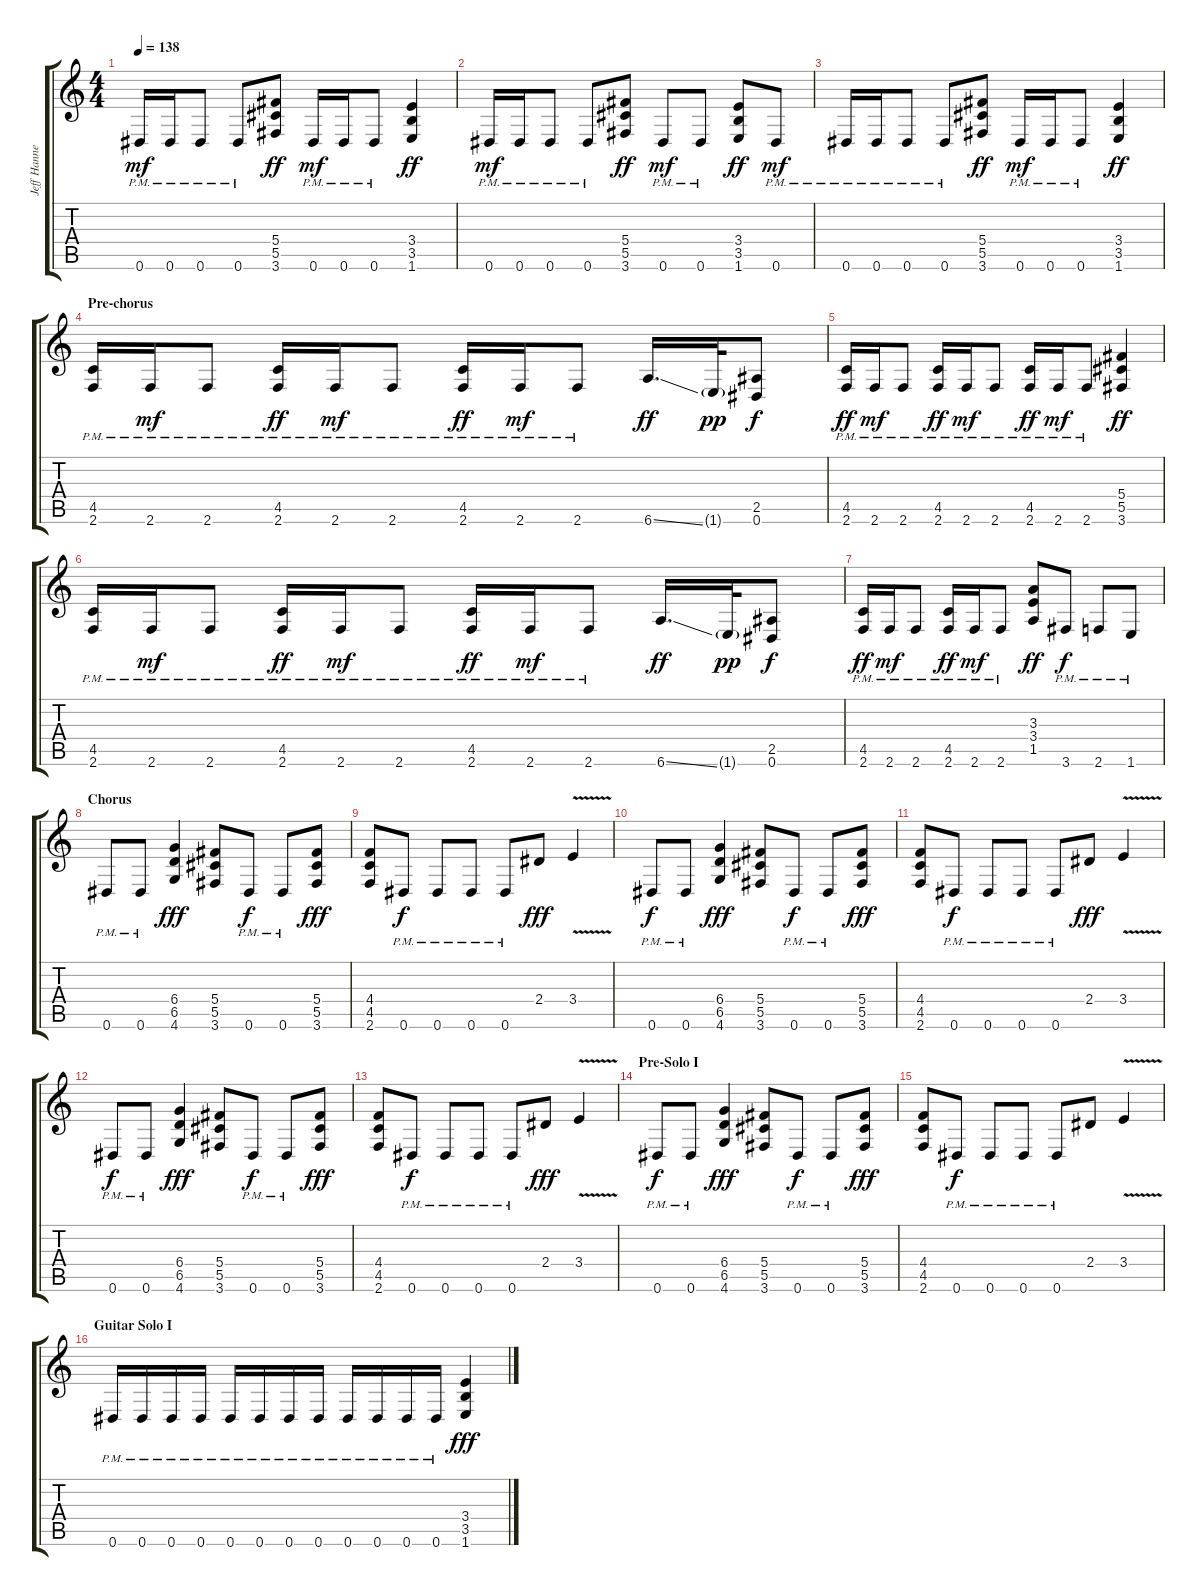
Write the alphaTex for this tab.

\track ("Jeff Hanneman" "Jeff Hanne") {instrument distortionguitar}
\staff {score tabs}
\tuning (Eb4 Bb3 Gb3 Db3 Ab2 Eb2) {hide}
\ts (4 4)
\tempo 138
\clef g2
\ks c
0.6{pm}.16{dy mf} 0.6{pm}.16 0.6{pm}.8 0.6{pm}.8 (5.4 5.5 3.6).8{dy ff} 0.6{pm}.16{dy mf} 0.6{pm}.16 0.6{pm}.8 (3.4 3.5 1.6).4{dy ff} |
0.6{pm}.16{dy mf} 0.6{pm}.16 0.6{pm}.8 0.6{pm}.8 (5.4 5.5 3.6).8{dy ff} 0.6{pm}.8{dy mf} 0.6{pm}.8 (3.4 3.5 1.6).8{dy ff} 0.6{pm}.8{dy mf} |
0.6{pm}.16 0.6{pm}.16 0.6{pm}.8 0.6{pm}.8 (5.4 5.5 3.6).8{dy ff} 0.6{pm}.16{dy mf} 0.6{pm}.16 0.6{pm}.8 (3.4 3.5 1.6).4{dy ff} |
\section ("" "Pre-chorus")
(4.5{pm} 2.6{pm}).16 2.6{pm}.16{dy mf} 2.6{pm}.8 (4.5{pm} 2.6{pm}).16{dy ff} 2.6{pm}.16{dy mf} 2.6{pm}.8 (4.5{pm} 2.6{pm}).16{dy ff} 2.6{pm}.16{dy mf} 2.6{pm}.8 6.6{ss}.16{d dy ff} 1.6{g}.32{dy pp} (2.5 0.6).8{dy f} |
(4.5{pm} 2.6{pm}).16{dy ff} 2.6{pm}.16{dy mf} 2.6{pm}.8 (4.5{pm} 2.6{pm}).16{dy ff} 2.6{pm}.16{dy mf} 2.6{pm}.8 (4.5{pm} 2.6{pm}).16{dy ff} 2.6{pm}.16{dy mf} 2.6{pm}.8 (5.4 5.5 3.6).4{dy ff} |
(4.5{pm} 2.6{pm}).16 2.6{pm}.16{dy mf} 2.6{pm}.8 (4.5{pm} 2.6{pm}).16{dy ff} 2.6{pm}.16{dy mf} 2.6{pm}.8 (4.5{pm} 2.6{pm}).16{dy ff} 2.6{pm}.16{dy mf} 2.6{pm}.8 6.6{ss}.16{d dy ff} 1.6{g}.32{dy pp} (2.5 0.6).8{dy f} |
(4.5{pm} 2.6{pm}).16{dy ff} 2.6{pm}.16{dy mf} 2.6{pm}.8 (4.5{pm} 2.6{pm}).16{dy ff} 2.6{pm}.16{dy mf} 2.6{pm}.8 (3.3 3.4 1.5).8{dy ff} 3.6{pm}.8{dy f} 2.6{pm}.8 1.6{pm}.8 |
\section ("" "Chorus")
0.6{pm}.8 0.6{pm}.8 (6.4 6.5 4.6).4{dy fff} (5.4 5.5 3.6).8 0.6{pm}.8{dy f} 0.6{pm}.8 (5.4 5.5 3.6).8{dy fff} |
(4.4 4.5 2.6).8 0.6{pm}.8{dy f} 0.6{pm}.8 0.6{pm}.8 0.6{pm}.8 2.4.8{dy fff} 3.4{v}.4 |
0.6{pm}.8{dy f} 0.6{pm}.8 (6.4 6.5 4.6).4{dy fff} (5.4 5.5 3.6).8 0.6{pm}.8{dy f} 0.6{pm}.8 (5.4 5.5 3.6).8{dy fff} |
(4.4 4.5 2.6).8 0.6{pm}.8{dy f} 0.6{pm}.8 0.6{pm}.8 0.6{pm}.8 2.4.8{dy fff} 3.4{v}.4 |
0.6{pm}.8{dy f} 0.6{pm}.8 (6.4 6.5 4.6).4{dy fff} (5.4 5.5 3.6).8 0.6{pm}.8{dy f} 0.6{pm}.8 (5.4 5.5 3.6).8{dy fff} |
(4.4 4.5 2.6).8 0.6{pm}.8{dy f} 0.6{pm}.8 0.6{pm}.8 0.6{pm}.8 2.4.8{dy fff} 3.4{v}.4 |
\section ("" "Pre-Solo I")
0.6{pm}.8{dy f} 0.6{pm}.8 (6.4 6.5 4.6).4{dy fff} (5.4 5.5 3.6).8 0.6{pm}.8{dy f} 0.6{pm}.8 (5.4 5.5 3.6).8{dy fff} |
(4.4 4.5 2.6).8 0.6{pm}.8{dy f} 0.6{pm}.8 0.6{pm}.8 0.6{pm}.8 2.4.8 3.4{v}.4 |
\section ("" "Guitar Solo I")
0.6{pm}.16 0.6{pm}.16 0.6{pm}.16 0.6{pm}.16 0.6{pm}.16 0.6{pm}.16 0.6{pm}.16 0.6{pm}.16 0.6{pm}.16 0.6{pm}.16 0.6{pm}.16 0.6{pm}.16 (3.4 3.5 1.6).4{dy fff}
